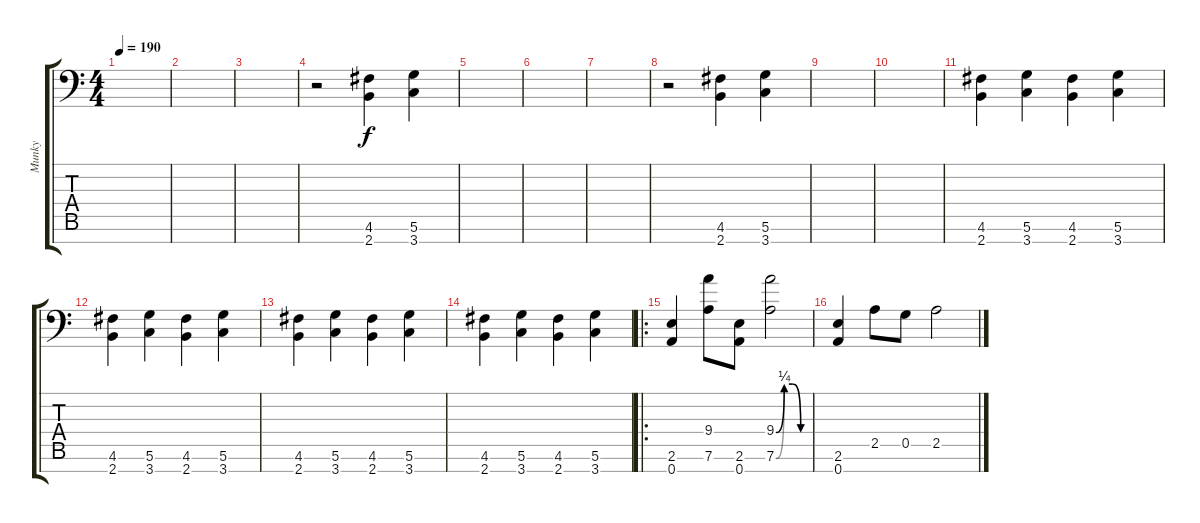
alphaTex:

\track ("Munky" "Munky") {instrument distortionguitar}
\staff {score tabs}
\tuning (D4 A3 F3 C3 G2 D2 A1) {hide}
\ts (4 4)
\tempo 190
\clef f4
\ks c
|
|
|
r.2 (4.6 2.7).4 (5.6 3.7).4 |
|
|
|
r.2 (4.6 2.7).4 (5.6 3.7).4 |
|
|
(4.6 2.7).4 (5.6 3.7).4 (4.6 2.7).4 (5.6 3.7).4 |
(4.6 2.7).4 (5.6 3.7).4 (4.6 2.7).4 (5.6 3.7).4 |
(4.6 2.7).4 (5.6 3.7).4 (4.6 2.7).4 (5.6 3.7).4 |
(4.6 2.7).4 (5.6 3.7).4 (4.6 2.7).4 (5.6 3.7).4 |
\ro
(2.6 0.7).4{instrument distortionguitar} (9.4 7.6).8 (2.6 0.7).8 (9.4{be (custom 0 0 15 1 30 1 45 0 60 0)} 7.6{be (custom 0 0 15 1 30 1 45 0 60 0)}).2 |
(2.6 0.7).4 2.5.8 0.5.8 2.5.2
